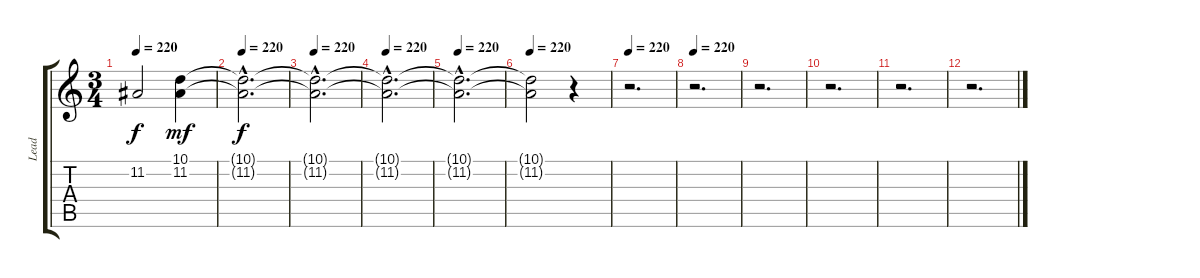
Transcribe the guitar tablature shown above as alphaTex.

\track ("Lead" "Lead") {instrument flute}
\staff {score tabs}
\tuning (E4 B3 G3 D3 A2 E2) {hide}
\ts (3 4)
\tempo 220
\clef g2
\ks c
11.2.2{dy f} (10.1 11.2).4{dy mf} |
\tempo 220
(10.1{hac t} 11.2{hac t}).2{d dy f} |
\tempo 220
(10.1{hac t} 11.2{hac t}).2{d} |
\tempo 220
(10.1{hac t} 11.2{hac t}).2{d} |
\tempo 220
(10.1{hac t} 11.2{hac t}).2{d} |
\tempo 220
(10.1{t} 11.2{t}).2 r.4 |
\tempo 220
r.2{d} |
\tempo 220
r.2{d} |
r.2{d} |
r.2{d} |
r.2{d} |
r.2{d}
